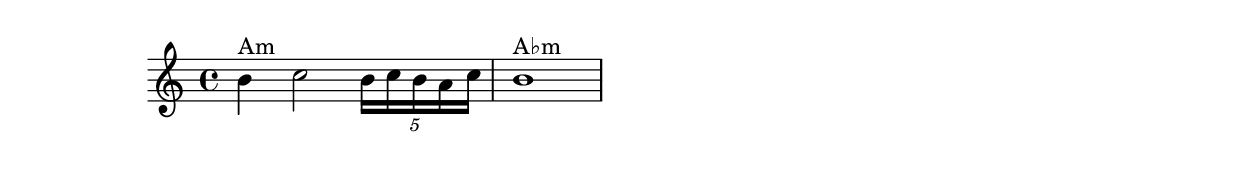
\version "2.18.2"
\header {
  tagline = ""  % removed
}
% \include "lilypond-book-preamble.ly"


global = {
\key g \major
  \time 2/4
}


\parallelMusic #'(
voiceC
) 
% rhMusic
% lhMusic

{
  %--------------------bar1 

  \time 4/4
  \key a \minor b'4^"Am" c2 \tuplet 5/4 {b16 c b a c} |
  %--------------------bar2 

  b1^"A♭m"  |
 }



%\new StaffGroup <<
% \new Staff 
%   \with {instrumentName = #"Струнные "} 
%   << \relative c'' { \voiceA } \\ \relative c' { \voiceB } >>
  \new Staff 
    %\with {instrumentName = #"Фортепиано "} 
    \relative c' { \voiceC }
% \new Staff 
%   \with {instrumentName = #"Электрогитара "} 
%   \relative c {\clef bass  \voiceD }
%  \new PianoStaff <<
%    \new Staff \rhMusic
%    \new Staff \lhMusic
%    >>
%>>
